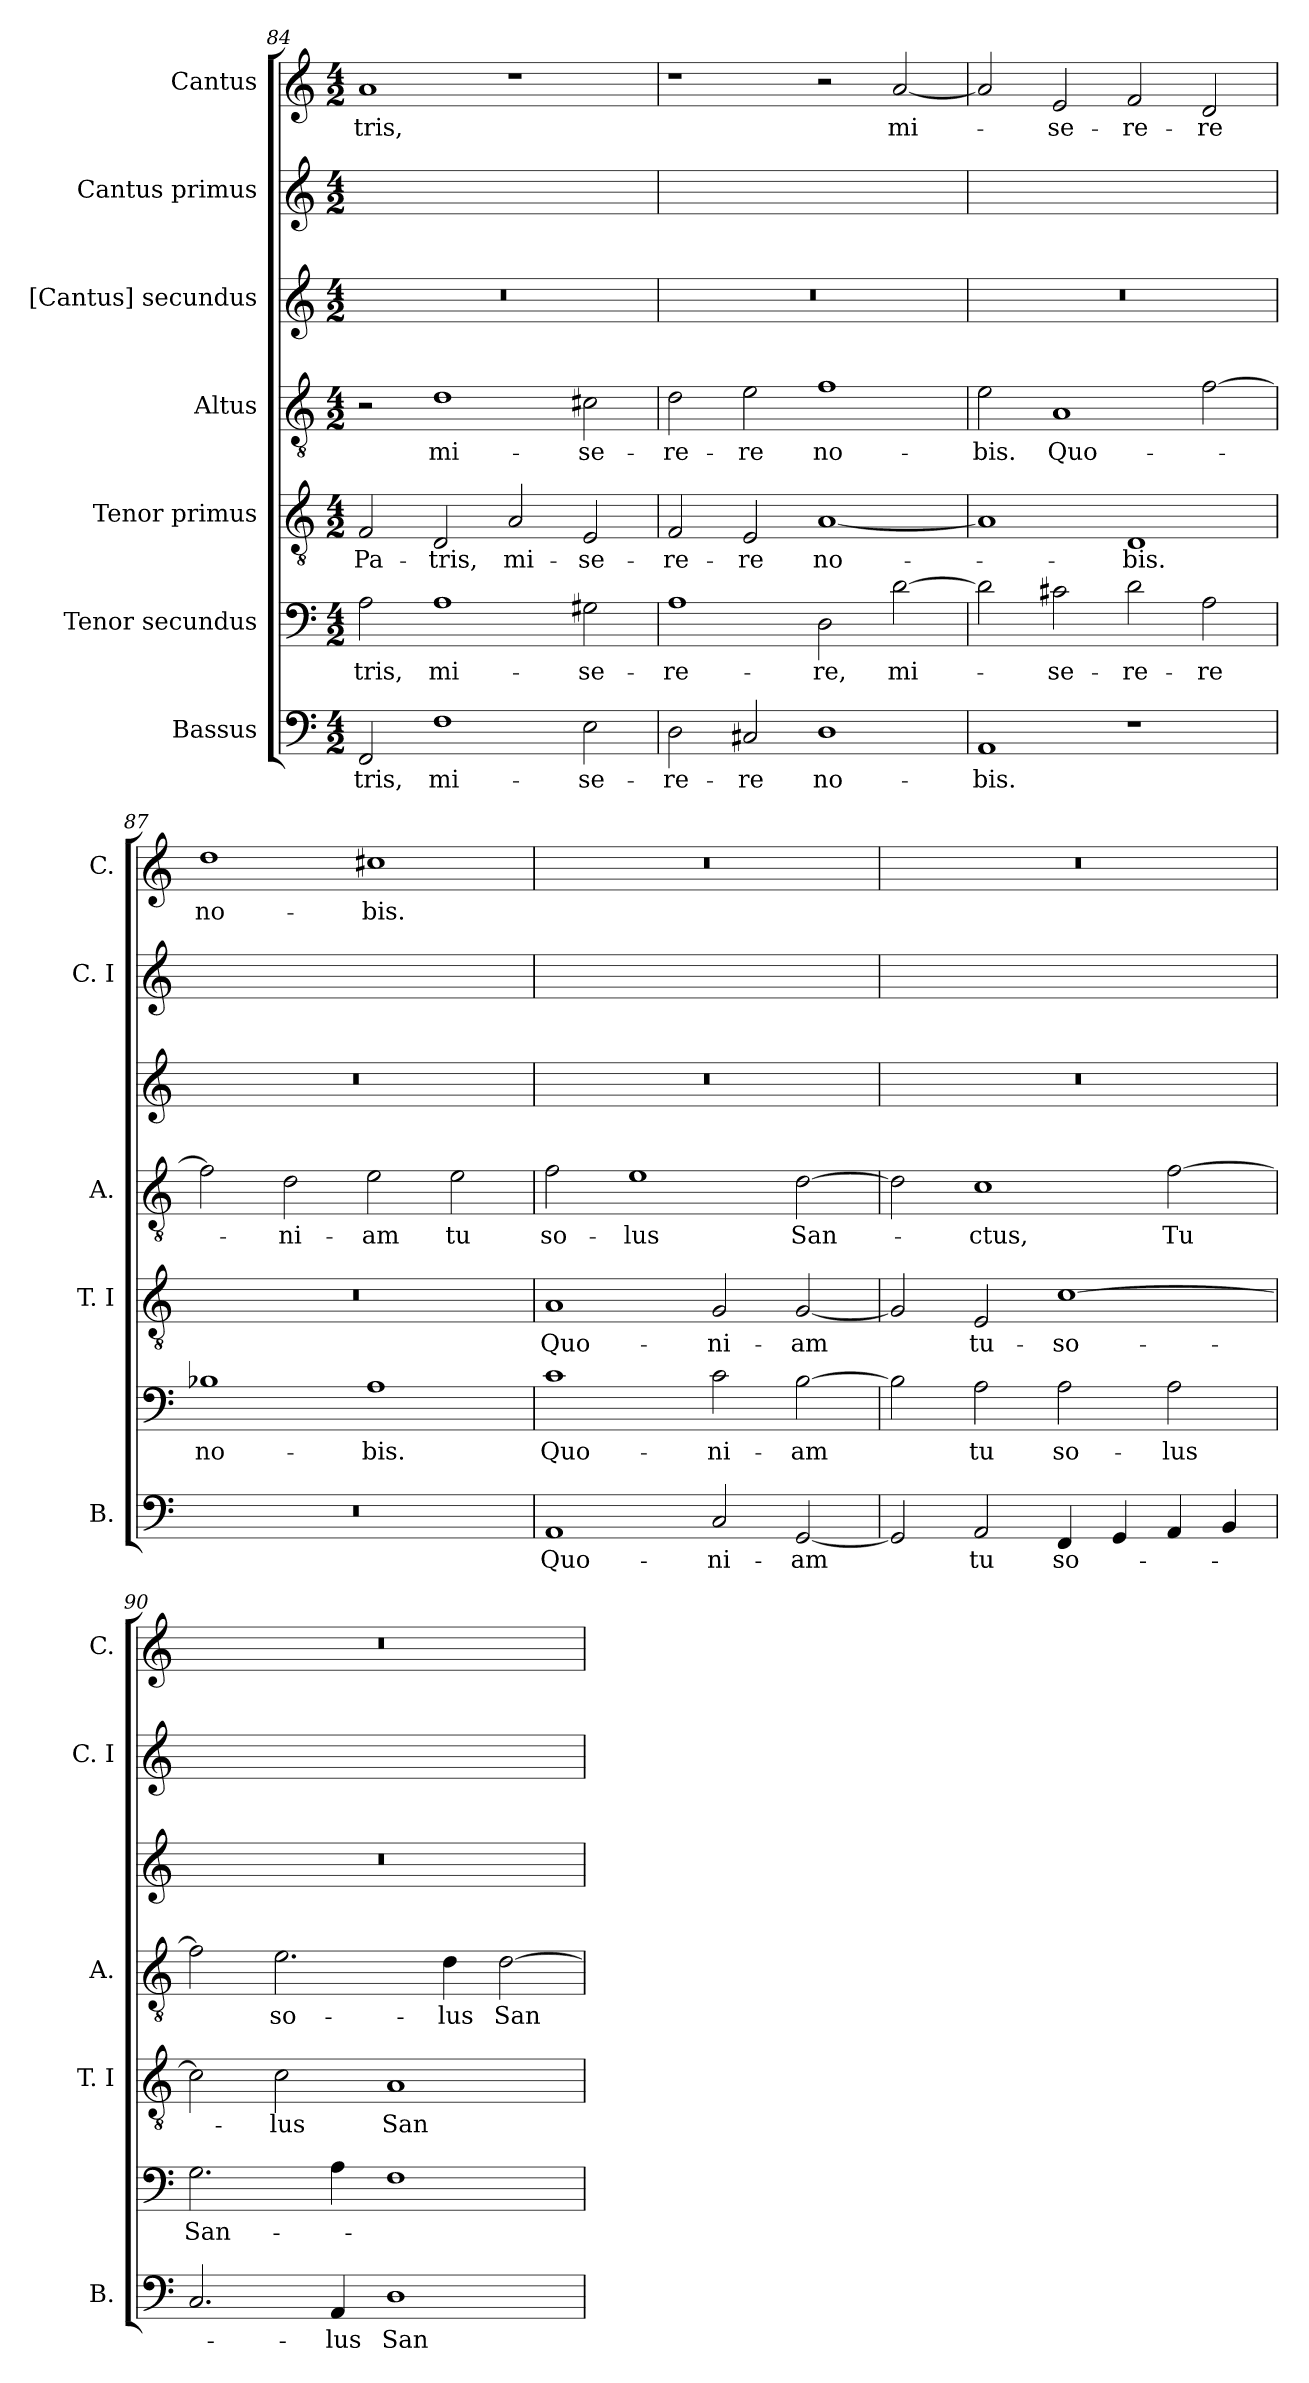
**kern	**text	**kern	**text	**kern	**text	**kern	**text	**kern	**kern	**kern	**text
*part7	*part7	*part6	*part6	*part5	*part5	*part4	*part4	*part3	*part2	*part1	*part1
*staff7	*staff7	*staff6	*staff6	*staff5	*staff5	*staff4	*staff4	*staff3	*staff2	*staff1	*staff1
*I"Bassus	*	*I"Tenor secundus	*	*I"Tenor primus	*	*I"Altus	*	*I"[Cantus] secundus	*I"Cantus primus	*I"Cantus	*
*I'B.	*	*	*	*I'T. I	*	*I'A.	*	*	*I'C. I	*I'C.	*
!!LO:PB:g=z
*clefF4	*	*clefF4	*	*clefGv2	*	*clefGv2	*	*clefG2	*clefG2	*clefG2	*
*	*	*	*	*ITrd7c12	*	*ITrd7c12	*	*	*	*	*
*k[]	*	*k[]	*	*k[]	*	*k[]	*	*k[]	*k[]	*k[]	*
*C:	*	*C:	*	*C:	*	*C:	*	*C:	*C:	*C:	*
*M4/2	*	*M4/2	*	*M4/2	*	*M4/2	*	*M4/2	*M4/2	*M4/2	*
=84	=84	=84	=84	=84	=84	=84	=84	=84	=84	=84	=84
!	!LO:LY:b:color=#000000	!	!	!	!	!	!	!	!	!	!
!	!	!	!LO:LY:b:color=#000000	!	!	!	!	!	!	!	!
!	!	!	!	!	!LO:LY:b:color=#000000	!	!	!LO:N:vis=1	!LO:N:vis=1	!	!
!	!	!	!	!	!	!	!	!	!	!	!LO:LY:b:color=#000000
2FFi/	-tris,	2Ai\	-tris,	2FFi/	Pa-	2r	.	0r	0ryy	1ai	-tris,
!	!LO:LY:b:color=#000000	!	!	!	!	!	!	!	!	!	!
!	!	!	!LO:LY:b:color=#000000	!	!	!	!	!	!	!	!
!	!	!	!	!	!LO:LY:b:color=#000000	!	!	!	!	!	!
!	!	!	!	!	!	!	!LO:LY:b:color=#000000	!	!	!	!
1Fi	mi-	1Ai	mi-	2DDi/	-tris,	1Di	mi-	.	.	.	.
!	!	!	!	!	!LO:LY:b:color=#000000	!	!	!	!	!	!
.	.	.	.	2AAi/	mi-	.	.	.	.	1r	.
!	!LO:LY:b:color=#000000	!	!	!	!	!	!	!	!	!	!
!	!	!	!LO:LY:b:color=#000000	!	!	!	!	!	!	!	!
!	!	!	!	!	!LO:LY:b:color=#000000	!	!	!	!	!	!
!	!	!	!	!	!	!	!LO:LY:b:color=#000000	!	!	!	!
2Ei\	-se-	2G#Xi\	-se-	2EEi/	-se-	2C#Xi\	-se-	.	.	.	.
=85	=85	=85	=85	=85	=85	=85	=85	=85	=85	=85	=85
!	!LO:LY:b:color=#000000	!	!	!	!	!	!	!	!	!	!
!	!	!	!LO:LY:b:color=#000000	!	!	!	!	!	!	!	!
!	!	!	!	!	!LO:LY:b:color=#000000	!	!	!	!	!	!
!	!	!	!	!	!	!	!LO:LY:b:color=#000000	!LO:N:vis=1	!LO:N:vis=1	!	!
2Di\	-re-	1Ai	-re-	2FFi/	-re-	2Di\	-re-	0r	0ryy	1r	.
!	!LO:LY:b:color=#000000	!	!	!	!	!	!	!	!	!	!
!	!	!	!	!	!LO:LY:b:color=#000000	!	!	!	!	!	!
!	!	!	!	!	!	!	!LO:LY:b:color=#000000	!	!	!	!
2C#Xi/	-re	.	.	2EEi/	-re	2Ei\	-re	.	.	.	.
!	!LO:LY:b:color=#000000	!	!	!	!	!	!	!	!	!	!
!	!	!	!LO:LY:b:color=#000000	!	!	!	!	!	!	!	!
!	!	!	!	!	!LO:LY:b:color=#000000	!	!	!	!	!	!
!	!	!	!	!	!	!	!LO:LY:b:color=#000000	!	!	!	!
1Di	no-	2Di\	-re,	[1AAi	no-	1Fi	no-	.	.	2r	.
!	!	!	!LO:LY:b:color=#000000	!	!	!	!	!	!	!	!
!	!	!	!	!	!	!	!	!	!	!	!LO:LY:b:color=#000000
.	.	[2di\	mi-	.	.	.	.	.	.	[2ai/	mi-
=86	=86	=86	=86	=86	=86	=86	=86	=86	=86	=86	=86
!	!LO:LY:b:color=#000000	!	!	!	!	!	!	!	!	!	!
!	!	!	!	!	!	!	!LO:LY:b:color=#000000	!LO:N:vis=1	!LO:N:vis=1	!	!
1AAi	-bis.	2di\]	.	1AAi]	.	2Ei\	-bis.	0r	0ryy	2ai/]	.
!	!	!	!LO:LY:b:color=#000000	!	!	!	!	!	!	!	!
!	!	!	!	!	!	!	!LO:LY:b:color=#000000	!	!	!	!
!	!	!	!	!	!	!	!	!	!	!	!LO:LY:b:color=#000000
.	.	2c#Xi\	-se-	.	.	1AAi	Quo-	.	.	2ei/	-se-
!	!	!	!LO:LY:b:color=#000000	!	!	!	!	!	!	!	!
!	!	!	!	!	!LO:LY:b:color=#000000	!	!	!	!	!	!
!	!	!	!	!	!	!	!	!	!	!	!LO:LY:b:color=#000000
1r	.	2di\	-re-	1DDi	-bis.	.	.	.	.	2fi/	-re-
!	!	!	!LO:LY:b:color=#000000	!	!	!	!	!	!	!	!
!	!	!	!	!	!	!	!	!	!	!	!LO:LY:b:color=#000000
.	.	2Ai\	-re	.	.	[2Fi\	.	.	.	2di/	-re
=87	=87	=87	=87	=87	=87	=87	=87	=87	=87	=87	=87
!LO:N:vis=1	!	!	!	!	!	!	!	!	!	!	!
!	!	!	!LO:LY:b:color=#000000	!LO:N:vis=1	!	!	!	!LO:N:vis=1	!LO:N:vis=1	!	!
!	!	!	!	!	!	!	!	!	!	!	!LO:LY:b:color=#000000
0r	.	1B-Xi	no-	0r	.	2Fi\]	.	0r	0ryy	1ddi	no-
!	!	!	!	!	!	!	!LO:LY:b:color=#000000	!	!	!	!
.	.	.	.	.	.	2Di\	-ni-	.	.	.	.
!	!	!	!LO:LY:b:color=#000000	!	!	!	!	!	!	!	!
!	!	!	!	!	!	!	!LO:LY:b:color=#000000	!	!	!	!
!	!	!	!	!	!	!	!	!	!	!	!LO:LY:b:color=#000000
.	.	1Ai	-bis.	.	.	2Ei\	-am	.	.	1cc#Xi	-bis.
!	!	!	!	!	!	!	!LO:LY:b:color=#000000	!	!	!	!
.	.	.	.	.	.	2Ei\	tu	.	.	.	.
=88	=88	=88	=88	=88	=88	=88	=88	=88	=88	=88	=88
!	!LO:LY:b:color=#000000	!	!	!	!	!	!	!	!	!	!
!	!	!	!LO:LY:b:color=#000000	!	!	!	!	!	!	!	!
!	!	!	!	!	!LO:LY:b:color=#000000	!	!	!	!	!	!
!	!	!	!	!	!	!	!LO:LY:b:color=#000000	!LO:N:vis=1	!LO:N:vis=1	!LO:N:vis=1	!
1AAi	Quo-	1ci	Quo-	1AAi	Quo-	2Fi\	so-	0r	0ryy	0r	.
!	!	!	!	!	!	!	!LO:LY:b:color=#000000	!	!	!	!
.	.	.	.	.	.	1Ei	-lus	.	.	.	.
!	!LO:LY:b:color=#000000	!	!	!	!	!	!	!	!	!	!
!	!	!	!LO:LY:b:color=#000000	!	!	!	!	!	!	!	!
!	!	!	!	!	!LO:LY:b:color=#000000	!	!	!	!	!	!
2Ci/	-ni-	2ci\	-ni-	2GGi/	-ni-	.	.	.	.	.	.
!	!LO:LY:b:color=#000000	!	!	!	!	!	!	!	!	!	!
!	!	!	!LO:LY:b:color=#000000	!	!	!	!	!	!	!	!
!	!	!	!	!	!LO:LY:b:color=#000000	!	!	!	!	!	!
!	!	!	!	!	!	!	!LO:LY:b:color=#000000	!	!	!	!
[2GGi/	-am	[2Bi\	-am	[2GGi/	-am	[2Di\	San-	.	.	.	.
!!LO:LB:g=z
=89	=89	=89	=89	=89	=89	=89	=89	=89	=89	=89	=89
!	!	!	!	!	!	!	!	!LO:N:vis=1	!LO:N:vis=1	!LO:N:vis=1	!
2GGi/]	.	2Bi\]	.	2GGi/]	.	2Di\]	.	0r	0ryy	0r	.
!	!LO:LY:b:color=#000000	!	!	!	!	!	!	!	!	!	!
!	!	!	!LO:LY:b:color=#000000	!	!	!	!	!	!	!	!
!	!	!	!	!	!LO:LY:b:color=#000000	!	!	!	!	!	!
!	!	!	!	!	!	!	!LO:LY:b:color=#000000	!	!	!	!
2AAi/	tu	2Ai\	tu	2EEi/	tu-	1Ci	-ctus,	.	.	.	.
!	!LO:LY:b:color=#000000	!	!	!	!	!	!	!	!	!	!
!	!	!	!LO:LY:b:color=#000000	!	!	!	!	!	!	!	!
!	!	!	!	!	!LO:LY:b:color=#000000	!	!	!	!	!	!
4FFi/	so-	2Ai\	so-	[1Ci	-so-	.	.	.	.	.	.
4GGi/	.	.	.	.	.	.	.	.	.	.	.
!	!	!	!LO:LY:b:color=#000000	!	!	!	!	!	!	!	!
!	!	!	!	!	!	!	!LO:LY:b:color=#000000	!	!	!	!
4AAi/	.	2Ai\	-lus	.	.	[2Fi\	Tu	.	.	.	.
4BBi/	.	.	.	.	.	.	.	.	.	.	.
=90	=90	=90	=90	=90	=90	=90	=90	=90	=90	=90	=90
!	!	!	!LO:LY:b:color=#000000	!	!	!	!	!LO:N:vis=1	!LO:N:vis=1	!LO:N:vis=1	!
2.Ci/	.	2.Gi\	San-	2Ci\]	.	2Fi\]	.	0r	0ryy	0r	.
!	!	!	!	!	!LO:LY:b:color=#000000	!	!	!	!	!	!
!	!	!	!	!	!	!	!LO:LY:b:color=#000000	!	!	!	!
.	.	.	.	2Ci\	-lus	2.Ei\	so-	.	.	.	.
!	!LO:LY:b:color=#000000	!	!	!	!	!	!	!	!	!	!
4AAi/	-lus	4Ai\	.	.	.	.	.	.	.	.	.
!	!LO:LY:b:color=#000000	!	!	!	!	!	!	!	!	!	!
!	!	!	!	!	!LO:LY:b:color=#000000	!	!	!	!	!	!
1Di	San-	1Fi	.	1AAi	San-	.	.	.	.	.	.
!	!	!	!	!	!	!	!LO:LY:b:color=#000000	!	!	!	!
.	.	.	.	.	.	4Di\	-lus	.	.	.	.
!	!	!	!	!	!	!	!LO:LY:b:color=#000000	!	!	!	!
.	.	.	.	.	.	[2Di\	San-	.	.	.	.
=	=	=	=	=	=	=	=	=	=	=	=
*-	*-	*-	*-	*-	*-	*-	*-	*-	*-	*-	*-
